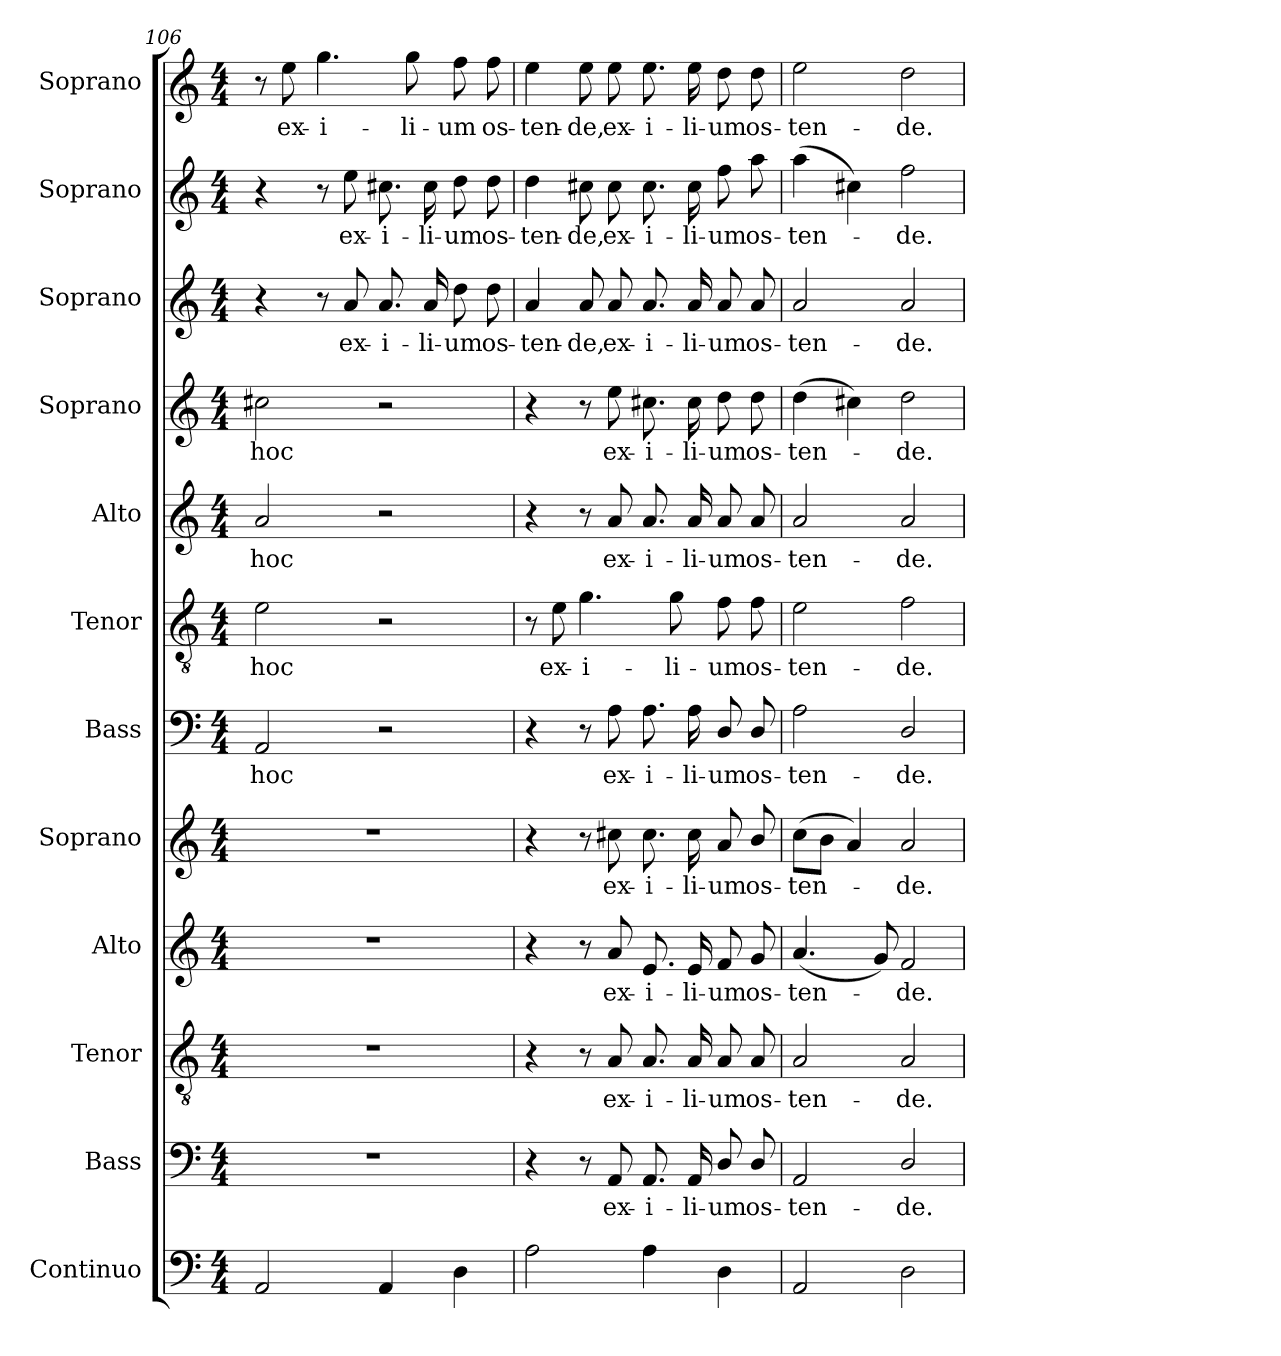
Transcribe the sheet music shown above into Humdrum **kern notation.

**kern	**kern	**text	**kern	**text	**kern	**text	**kern	**text	**kern	**text	**kern	**text	**kern	**text	**kern	**text	**kern	**text	**kern	**text	**kern	**text
*part12	*part11	*part11	*part10	*part10	*part9	*part9	*part8	*part8	*part7	*part7	*part6	*part6	*part5	*part5	*part4	*part4	*part3	*part3	*part2	*part2	*part1	*part1
*staff12	*staff11	*staff11	*staff10	*staff10	*staff9	*staff9	*staff8	*staff8	*staff7	*staff7	*staff6	*staff6	*staff5	*staff5	*staff4	*staff4	*staff3	*staff3	*staff2	*staff2	*staff1	*staff1
*I"Continuo	*I"Bass	*	*I"Tenor	*	*I"Alto	*	*I"Soprano	*	*I"Bass	*	*I"Tenor	*	*I"Alto	*	*I"Soprano	*	*I"Soprano	*	*I"Soprano	*	*I"Soprano	*
*I'Cont.	*I'B.	*	*I'T.	*	*I'A.	*	*I'S.	*	*I'B.	*	*I'T.	*	*I'A.	*	*I'S.	*	*I'S.	*	*I'S.	*	*I'S.	*
*clefF4	*clefF4	*	*clefGv2	*	*clefG2	*	*clefG2	*	*clefF4	*	*clefGv2	*	*clefG2	*	*clefG2	*	*clefG2	*	*clefG2	*	*clefG2	*
*	*	*	*ITrd7c12	*	*	*	*	*	*	*	*ITrd7c12	*	*	*	*	*	*	*	*	*	*	*
*k[]	*k[]	*	*k[]	*	*k[]	*	*k[]	*	*k[]	*	*k[]	*	*k[]	*	*k[]	*	*k[]	*	*k[]	*	*k[]	*
*C:	*C:	*	*C:	*	*C:	*	*C:	*	*C:	*	*C:	*	*C:	*	*C:	*	*C:	*	*C:	*	*C:	*
*M4/4	*M4/4	*	*M4/4	*	*M4/4	*	*M4/4	*	*M4/4	*	*M4/4	*	*M4/4	*	*M4/4	*	*M4/4	*	*M4/4	*	*M4/4	*
=106	=106	=106	=106	=106	=106	=106	=106	=106	=106	=106	=106	=106	=106	=106	=106	=106	=106	=106	=106	=106	=106	=106
!	!	!	!	!	!	!	!	!	!	!LO:LY:b:color=#000000	!	!	!	!	!	!	!	!	!	!	!	!
!	!	!	!	!	!	!	!	!	!	!	!	!LO:LY:b:color=#000000	!	!	!	!	!	!	!	!	!	!
!	!	!	!	!	!	!	!	!	!	!	!	!	!	!LO:LY:b:color=#000000	!	!	!	!	!	!	!	!
!	!	!	!	!	!	!	!	!	!	!	!	!	!	!	!	!LO:LY:b:color=#000000	!	!	!	!	!	!
2AAi/	1r	.	1r	.	1r	.	1r	.	2AAi/	hoc	2Ei\	hoc	2ai/	hoc	2cc#Xi\	hoc	4r	.	4r	.	8r	.
!	!	!	!	!	!	!	!	!	!	!	!	!	!	!	!	!	!	!	!	!	!	!LO:LY:b:color=#000000
.	.	.	.	.	.	.	.	.	.	.	.	.	.	.	.	.	.	.	.	.	8eei\	ex-
!	!	!	!	!	!	!	!	!	!	!	!	!	!	!	!	!	!	!	!	!	!	!LO:LY:b:color=#000000
.	.	.	.	.	.	.	.	.	.	.	.	.	.	.	.	.	8r	.	8r	.	4.ggi\	-i-
!	!	!	!	!	!	!	!	!	!	!	!	!	!	!	!	!	!	!LO:LY:b:color=#000000	!	!	!	!
!	!	!	!	!	!	!	!	!	!	!	!	!	!	!	!	!	!	!	!	!LO:LY:b:color=#000000	!	!
.	.	.	.	.	.	.	.	.	.	.	.	.	.	.	.	.	8ai/	ex-	8eei\	ex-	.	.
!	!	!	!	!	!	!	!	!	!	!	!	!	!	!	!	!	!	!LO:LY:b:color=#000000	!	!	!	!
!	!	!	!	!	!	!	!	!	!	!	!	!	!	!	!	!	!	!	!	!LO:LY:b:color=#000000	!	!
4AAi/	.	.	.	.	.	.	.	.	2r	.	2r	.	2r	.	2r	.	8.ai/	-i-	8.cc#Xi\	-i-	.	.
!	!	!	!	!	!	!	!	!	!	!	!	!	!	!	!	!	!	!	!	!	!	!LO:LY:b:color=#000000
.	.	.	.	.	.	.	.	.	.	.	.	.	.	.	.	.	.	.	.	.	8ggi\	-li-
!	!	!	!	!	!	!	!	!	!	!	!	!	!	!	!	!	!	!LO:LY:b:color=#000000	!	!	!	!
!	!	!	!	!	!	!	!	!	!	!	!	!	!	!	!	!	!	!	!	!LO:LY:b:color=#000000	!	!
.	.	.	.	.	.	.	.	.	.	.	.	.	.	.	.	.	16ai/	-li-	16cc#i\	-li-	.	.
!	!	!	!	!	!	!	!	!	!	!	!	!	!	!	!	!	!	!LO:LY:b:color=#000000	!	!	!	!
!	!	!	!	!	!	!	!	!	!	!	!	!	!	!	!	!	!	!	!	!LO:LY:b:color=#000000	!	!
!	!	!	!	!	!	!	!	!	!	!	!	!	!	!	!	!	!	!	!	!	!	!LO:LY:b:color=#000000
4Di\	.	.	.	.	.	.	.	.	.	.	.	.	.	.	.	.	8ddi\	-um	8ddi\	-um	8ffi\	-um
!	!	!	!	!	!	!	!	!	!	!	!	!	!	!	!	!	!	!LO:LY:b:color=#000000	!	!	!	!
!	!	!	!	!	!	!	!	!	!	!	!	!	!	!	!	!	!	!	!	!LO:LY:b:color=#000000	!	!
!	!	!	!	!	!	!	!	!	!	!	!	!	!	!	!	!	!	!	!	!	!	!LO:LY:b:color=#000000
.	.	.	.	.	.	.	.	.	.	.	.	.	.	.	.	.	8ddi\	os-	8ddi\	os-	8ffi\	os-
=107	=107	=107	=107	=107	=107	=107	=107	=107	=107	=107	=107	=107	=107	=107	=107	=107	=107	=107	=107	=107	=107	=107
!	!	!	!	!	!	!	!	!	!	!	!	!	!	!	!	!	!	!LO:LY:b:color=#000000	!	!	!	!
!	!	!	!	!	!	!	!	!	!	!	!	!	!	!	!	!	!	!	!	!LO:LY:b:color=#000000	!	!
!	!	!	!	!	!	!	!	!	!	!	!	!	!	!	!	!	!	!	!	!	!	!LO:LY:b:color=#000000
2Ai\	4r	.	4r	.	4r	.	4r	.	4r	.	8r	.	4r	.	4r	.	4ai/	-ten-	4ddi\	-ten-	4eei\	-ten-
!	!	!	!	!	!	!	!	!	!	!	!	!LO:LY:b:color=#000000	!	!	!	!	!	!	!	!	!	!
.	.	.	.	.	.	.	.	.	.	.	8Ei\	ex-	.	.	.	.	.	.	.	.	.	.
!	!	!	!	!	!	!	!	!	!	!	!	!LO:LY:b:color=#000000	!	!	!	!	!	!	!	!	!	!
!	!	!	!	!	!	!	!	!	!	!	!	!	!	!	!	!	!	!LO:LY:b:color=#000000	!	!	!	!
!	!	!	!	!	!	!	!	!	!	!	!	!	!	!	!	!	!	!	!	!LO:LY:b:color=#000000	!	!
!	!	!	!	!	!	!	!	!	!	!	!	!	!	!	!	!	!	!	!	!	!	!LO:LY:b:color=#000000
.	8r	.	8r	.	8r	.	8r	.	8r	.	4.Gi\	-i-	8r	.	8r	.	8ai/	-de,	8cc#Xi\	-de,	8eei\	-de,
!	!	!LO:LY:b:color=#000000	!	!	!	!	!	!	!	!	!	!	!	!	!	!	!	!	!	!	!	!
!	!	!	!	!LO:LY:b:color=#000000	!	!	!	!	!	!	!	!	!	!	!	!	!	!	!	!	!	!
!	!	!	!	!	!	!LO:LY:b:color=#000000	!	!	!	!	!	!	!	!	!	!	!	!	!	!	!	!
!	!	!	!	!	!	!	!	!LO:LY:b:color=#000000	!	!	!	!	!	!	!	!	!	!	!	!	!	!
!	!	!	!	!	!	!	!	!	!	!LO:LY:b:color=#000000	!	!	!	!	!	!	!	!	!	!	!	!
!	!	!	!	!	!	!	!	!	!	!	!	!	!	!LO:LY:b:color=#000000	!	!	!	!	!	!	!	!
!	!	!	!	!	!	!	!	!	!	!	!	!	!	!	!	!LO:LY:b:color=#000000	!	!	!	!	!	!
!	!	!	!	!	!	!	!	!	!	!	!	!	!	!	!	!	!	!LO:LY:b:color=#000000	!	!	!	!
!	!	!	!	!	!	!	!	!	!	!	!	!	!	!	!	!	!	!	!	!LO:LY:b:color=#000000	!	!
!	!	!	!	!	!	!	!	!	!	!	!	!	!	!	!	!	!	!	!	!	!	!LO:LY:b:color=#000000
.	8AAi/	ex-	8AAi/	ex-	8ai/	ex-	8cc#Xi\	ex-	8Ai\	ex-	.	.	8ai/	ex-	8eei\	ex-	8ai/	ex-	8cc#i\	ex-	8eei\	ex-
!	!	!LO:LY:b:color=#000000	!	!	!	!	!	!	!	!	!	!	!	!	!	!	!	!	!	!	!	!
!	!	!	!	!LO:LY:b:color=#000000	!	!	!	!	!	!	!	!	!	!	!	!	!	!	!	!	!	!
!	!	!	!	!	!	!LO:LY:b:color=#000000	!	!	!	!	!	!	!	!	!	!	!	!	!	!	!	!
!	!	!	!	!	!	!	!	!LO:LY:b:color=#000000	!	!	!	!	!	!	!	!	!	!	!	!	!	!
!	!	!	!	!	!	!	!	!	!	!LO:LY:b:color=#000000	!	!	!	!	!	!	!	!	!	!	!	!
!	!	!	!	!	!	!	!	!	!	!	!	!	!	!LO:LY:b:color=#000000	!	!	!	!	!	!	!	!
!	!	!	!	!	!	!	!	!	!	!	!	!	!	!	!	!LO:LY:b:color=#000000	!	!	!	!	!	!
!	!	!	!	!	!	!	!	!	!	!	!	!	!	!	!	!	!	!LO:LY:b:color=#000000	!	!	!	!
!	!	!	!	!	!	!	!	!	!	!	!	!	!	!	!	!	!	!	!	!LO:LY:b:color=#000000	!	!
!	!	!	!	!	!	!	!	!	!	!	!	!	!	!	!	!	!	!	!	!	!	!LO:LY:b:color=#000000
4Ai\	8.AAi/	-i-	8.AAi/	-i-	8.ei/	-i-	8.cc#i\	-i-	8.Ai\	-i-	.	.	8.ai/	-i-	8.cc#Xi\	-i-	8.ai/	-i-	8.cc#i\	-i-	8.eei\	-i-
!	!	!	!	!	!	!	!	!	!	!	!	!LO:LY:b:color=#000000	!	!	!	!	!	!	!	!	!	!
.	.	.	.	.	.	.	.	.	.	.	8Gi\	-li-	.	.	.	.	.	.	.	.	.	.
!	!	!LO:LY:b:color=#000000	!	!	!	!	!	!	!	!	!	!	!	!	!	!	!	!	!	!	!	!
!	!	!	!	!LO:LY:b:color=#000000	!	!	!	!	!	!	!	!	!	!	!	!	!	!	!	!	!	!
!	!	!	!	!	!	!LO:LY:b:color=#000000	!	!	!	!	!	!	!	!	!	!	!	!	!	!	!	!
!	!	!	!	!	!	!	!	!LO:LY:b:color=#000000	!	!	!	!	!	!	!	!	!	!	!	!	!	!
!	!	!	!	!	!	!	!	!	!	!LO:LY:b:color=#000000	!	!	!	!	!	!	!	!	!	!	!	!
!	!	!	!	!	!	!	!	!	!	!	!	!	!	!LO:LY:b:color=#000000	!	!	!	!	!	!	!	!
!	!	!	!	!	!	!	!	!	!	!	!	!	!	!	!	!LO:LY:b:color=#000000	!	!	!	!	!	!
!	!	!	!	!	!	!	!	!	!	!	!	!	!	!	!	!	!	!LO:LY:b:color=#000000	!	!	!	!
!	!	!	!	!	!	!	!	!	!	!	!	!	!	!	!	!	!	!	!	!LO:LY:b:color=#000000	!	!
!	!	!	!	!	!	!	!	!	!	!	!	!	!	!	!	!	!	!	!	!	!	!LO:LY:b:color=#000000
.	16AAi/	-li-	16AAi/	-li-	16ei/	-li-	16cc#i\	-li-	16Ai\	-li-	.	.	16ai/	-li-	16cc#i\	-li-	16ai/	-li-	16cc#i\	-li-	16eei\	-li-
!	!	!LO:LY:b:color=#000000	!	!	!	!	!	!	!	!	!	!	!	!	!	!	!	!	!	!	!	!
!	!	!	!	!LO:LY:b:color=#000000	!	!	!	!	!	!	!	!	!	!	!	!	!	!	!	!	!	!
!	!	!	!	!	!	!LO:LY:b:color=#000000	!	!	!	!	!	!	!	!	!	!	!	!	!	!	!	!
!	!	!	!	!	!	!	!	!LO:LY:b:color=#000000	!	!	!	!	!	!	!	!	!	!	!	!	!	!
!	!	!	!	!	!	!	!	!	!	!LO:LY:b:color=#000000	!	!	!	!	!	!	!	!	!	!	!	!
!	!	!	!	!	!	!	!	!	!	!	!	!LO:LY:b:color=#000000	!	!	!	!	!	!	!	!	!	!
!	!	!	!	!	!	!	!	!	!	!	!	!	!	!LO:LY:b:color=#000000	!	!	!	!	!	!	!	!
!	!	!	!	!	!	!	!	!	!	!	!	!	!	!	!	!LO:LY:b:color=#000000	!	!	!	!	!	!
!	!	!	!	!	!	!	!	!	!	!	!	!	!	!	!	!	!	!LO:LY:b:color=#000000	!	!	!	!
!	!	!	!	!	!	!	!	!	!	!	!	!	!	!	!	!	!	!	!	!LO:LY:b:color=#000000	!	!
!	!	!	!	!	!	!	!	!	!	!	!	!	!	!	!	!	!	!	!	!	!	!LO:LY:b:color=#000000
4Di\	8Di/	-um	8AAi/	-um	8fi/	-um	8ai/	-um	8Di/	-um	8Fi\	-um	8ai/	-um	8ddi\	-um	8ai/	-um	8ffi\	-um	8ddi\	-um
!	!	!LO:LY:b:color=#000000	!	!	!	!	!	!	!	!	!	!	!	!	!	!	!	!	!	!	!	!
!	!	!	!	!LO:LY:b:color=#000000	!	!	!	!	!	!	!	!	!	!	!	!	!	!	!	!	!	!
!	!	!	!	!	!	!LO:LY:b:color=#000000	!	!	!	!	!	!	!	!	!	!	!	!	!	!	!	!
!	!	!	!	!	!	!	!	!LO:LY:b:color=#000000	!	!	!	!	!	!	!	!	!	!	!	!	!	!
!	!	!	!	!	!	!	!	!	!	!LO:LY:b:color=#000000	!	!	!	!	!	!	!	!	!	!	!	!
!	!	!	!	!	!	!	!	!	!	!	!	!LO:LY:b:color=#000000	!	!	!	!	!	!	!	!	!	!
!	!	!	!	!	!	!	!	!	!	!	!	!	!	!LO:LY:b:color=#000000	!	!	!	!	!	!	!	!
!	!	!	!	!	!	!	!	!	!	!	!	!	!	!	!	!LO:LY:b:color=#000000	!	!	!	!	!	!
!	!	!	!	!	!	!	!	!	!	!	!	!	!	!	!	!	!	!LO:LY:b:color=#000000	!	!	!	!
!	!	!	!	!	!	!	!	!	!	!	!	!	!	!	!	!	!	!	!	!LO:LY:b:color=#000000	!	!
!	!	!	!	!	!	!	!	!	!	!	!	!	!	!	!	!	!	!	!	!	!	!LO:LY:b:color=#000000
.	8Di/	os-	8AAi/	os-	8gi/	os-	8bi/	os-	8Di/	os-	8Fi\	os-	8ai/	os-	8ddi\	os-	8ai/	os-	8aai\	os-	8ddi\	os-
=108	=108	=108	=108	=108	=108	=108	=108	=108	=108	=108	=108	=108	=108	=108	=108	=108	=108	=108	=108	=108	=108	=108
!	!	!LO:LY:b:color=#000000	!	!	!	!	!	!	!	!	!	!	!	!	!	!	!	!	!	!	!	!
!	!	!	!	!LO:LY:b:color=#000000	!	!	!	!	!	!	!	!	!	!	!	!	!	!	!	!	!	!
!	!	!	!	!	!	!LO:LY:b:color=#000000	!	!	!	!	!	!	!	!	!	!	!	!	!	!	!	!
!	!	!	!	!	!	!	!	!LO:LY:b:color=#000000	!	!	!	!	!	!	!	!	!	!	!	!	!	!
!	!	!	!	!	!	!	!	!	!	!LO:LY:b:color=#000000	!	!	!	!	!	!	!	!	!	!	!	!
!	!	!	!	!	!	!	!	!	!	!	!	!LO:LY:b:color=#000000	!	!	!	!	!	!	!	!	!	!
!	!	!	!	!	!	!	!	!	!	!	!	!	!	!LO:LY:b:color=#000000	!	!	!	!	!	!	!	!
!	!	!	!	!	!	!	!	!	!	!	!	!	!	!	!	!LO:LY:b:color=#000000	!	!	!	!	!	!
!	!	!	!	!	!	!	!	!	!	!	!	!	!	!	!	!	!	!LO:LY:b:color=#000000	!	!	!	!
!	!	!	!	!	!	!	!	!	!	!	!	!	!	!	!	!	!	!	!	!LO:LY:b:color=#000000	!	!
!	!	!	!	!	!	!	!	!	!	!	!	!	!	!	!	!	!	!	!	!	!	!LO:LY:b:color=#000000
2AAi/	2AAi/	-ten-	2AAi/	-ten-	(4.ai/	-ten-	(8cci\L	-ten-	2Ai\	-ten-	2Ei\	-ten-	2ai/	-ten-	(4ddi\	-ten-	2ai/	-ten-	(4aai\	-ten-	2eei\	-ten-
.	.	.	.	.	.	.	8bi\J	.	.	.	.	.	.	.	.	.	.	.	.	.	.	.
.	.	.	.	.	.	.	4ai/)	.	.	.	.	.	.	.	4cc#Xi\)	.	.	.	4cc#Xi\)	.	.	.
.	.	.	.	.	8gi/)	.	.	.	.	.	.	.	.	.	.	.	.	.	.	.	.	.
!	!	!LO:LY:b:color=#000000	!	!	!	!	!	!	!	!	!	!	!	!	!	!	!	!	!	!	!	!
!	!	!	!	!LO:LY:b:color=#000000	!	!	!	!	!	!	!	!	!	!	!	!	!	!	!	!	!	!
!	!	!	!	!	!	!LO:LY:b:color=#000000	!	!	!	!	!	!	!	!	!	!	!	!	!	!	!	!
!	!	!	!	!	!	!	!	!LO:LY:b:color=#000000	!	!	!	!	!	!	!	!	!	!	!	!	!	!
!	!	!	!	!	!	!	!	!	!	!LO:LY:b:color=#000000	!	!	!	!	!	!	!	!	!	!	!	!
!	!	!	!	!	!	!	!	!	!	!	!	!LO:LY:b:color=#000000	!	!	!	!	!	!	!	!	!	!
!	!	!	!	!	!	!	!	!	!	!	!	!	!	!LO:LY:b:color=#000000	!	!	!	!	!	!	!	!
!	!	!	!	!	!	!	!	!	!	!	!	!	!	!	!	!LO:LY:b:color=#000000	!	!	!	!	!	!
!	!	!	!	!	!	!	!	!	!	!	!	!	!	!	!	!	!	!LO:LY:b:color=#000000	!	!	!	!
!	!	!	!	!	!	!	!	!	!	!	!	!	!	!	!	!	!	!	!	!LO:LY:b:color=#000000	!	!
!	!	!	!	!	!	!	!	!	!	!	!	!	!	!	!	!	!	!	!	!	!	!LO:LY:b:color=#000000
2Di\	2Di/	-de.	2AAi/	-de.	2fi/	-de.	2ai/	-de.	2Di/	-de.	2Fi\	-de.	2ai/	-de.	2ddi\	-de.	2ai/	-de.	2ffi\	-de.	2ddi\	-de.
=	=	=	=	=	=	=	=	=	=	=	=	=	=	=	=	=	=	=	=	=	=	=
*-	*-	*-	*-	*-	*-	*-	*-	*-	*-	*-	*-	*-	*-	*-	*-	*-	*-	*-	*-	*-	*-	*-
